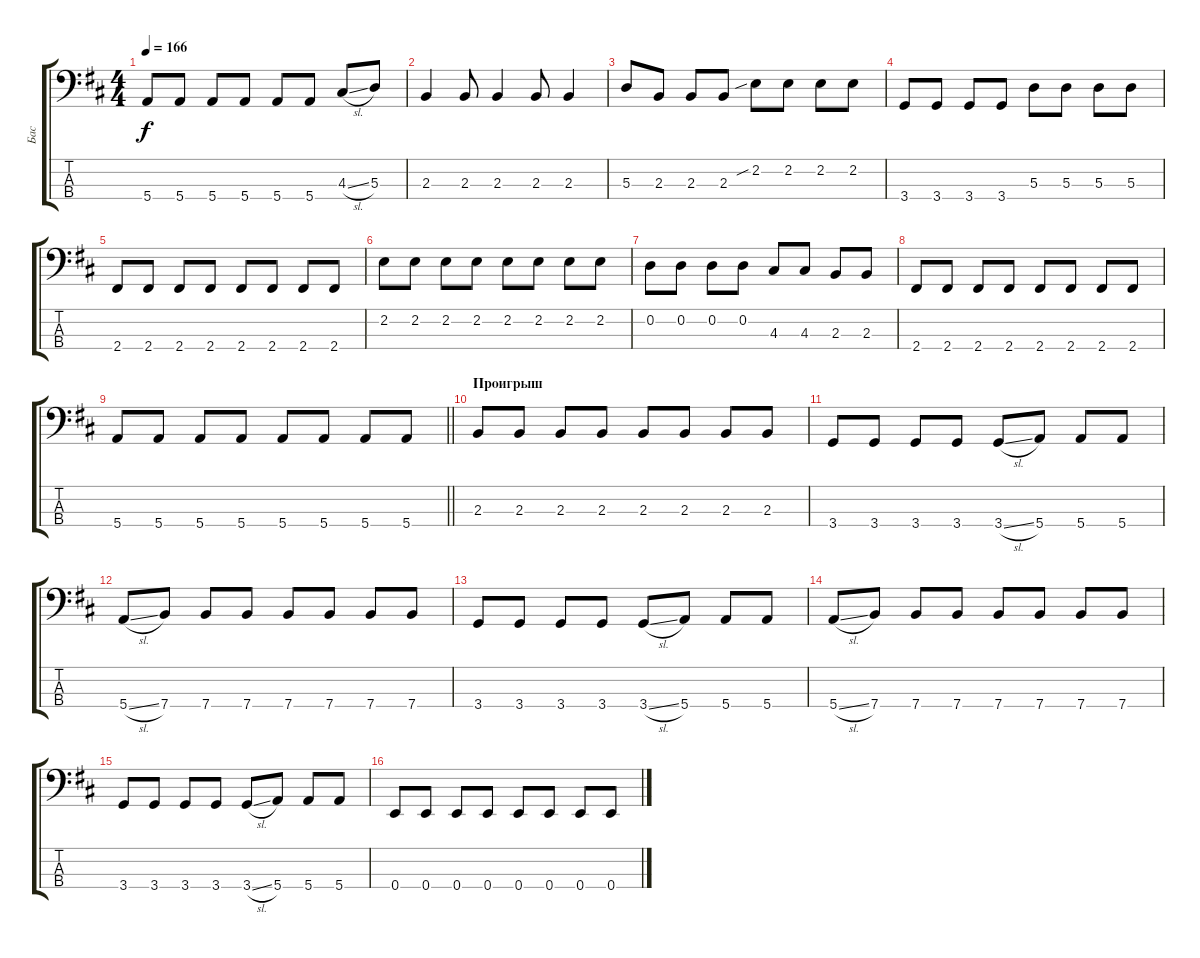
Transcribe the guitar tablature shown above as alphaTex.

\track ("Бас" "Бас") {instrument electricbassfinger}
\staff {score tabs}
\tuning (G2 D2 A1 E1) {hide}
\ts (4 4)
\tempo 166
\clef f4
\ks bminor
5.4.8{dy f} 5.4.8 5.4.8 5.4.8 5.4.8 5.4.8 4.3{sl}.8 5.3.8 |
2.3.4 2.3.8 2.3.4 2.3.8 2.3.4 |
5.3.8 2.3.8 2.3.8 2.3.8 2.2{sib}.8 2.2.8 2.2.8 2.2.8 |
3.4.8 3.4.8 3.4.8 3.4.8 5.3.8 5.3.8 5.3.8 5.3.8 |
2.4.8 2.4.8 2.4.8 2.4.8 2.4.8 2.4.8 2.4.8 2.4.8 |
2.2.8 2.2.8 2.2.8 2.2.8 2.2.8 2.2.8 2.2.8 2.2.8 |
0.2.8 0.2.8 0.2.8 0.2.8 4.3.8 4.3.8 2.3.8 2.3.8 |
2.4.8 2.4.8 2.4.8 2.4.8 2.4.8 2.4.8 2.4.8 2.4.8 |
\barLineRight lightlight
5.4.8 5.4.8 5.4.8 5.4.8 5.4.8 5.4.8 5.4.8 5.4.8 |
\section ("" "Проигрыш")
2.3.8 2.3.8 2.3.8 2.3.8 2.3.8 2.3.8 2.3.8 2.3.8 |
3.4.8 3.4.8 3.4.8 3.4.8 3.4{sl}.8 5.4.8 5.4.8 5.4.8 |
5.4{sl}.8 7.4.8 7.4.8 7.4.8 7.4.8 7.4.8 7.4.8 7.4.8 |
3.4.8 3.4.8 3.4.8 3.4.8 3.4{sl}.8 5.4.8 5.4.8 5.4.8 |
5.4{sl}.8 7.4.8 7.4.8 7.4.8 7.4.8 7.4.8 7.4.8 7.4.8 |
3.4.8 3.4.8 3.4.8 3.4.8 3.4{sl}.8 5.4.8 5.4.8 5.4.8 |
0.4.8 0.4.8 0.4.8 0.4.8 0.4.8 0.4.8 0.4.8 0.4.8
